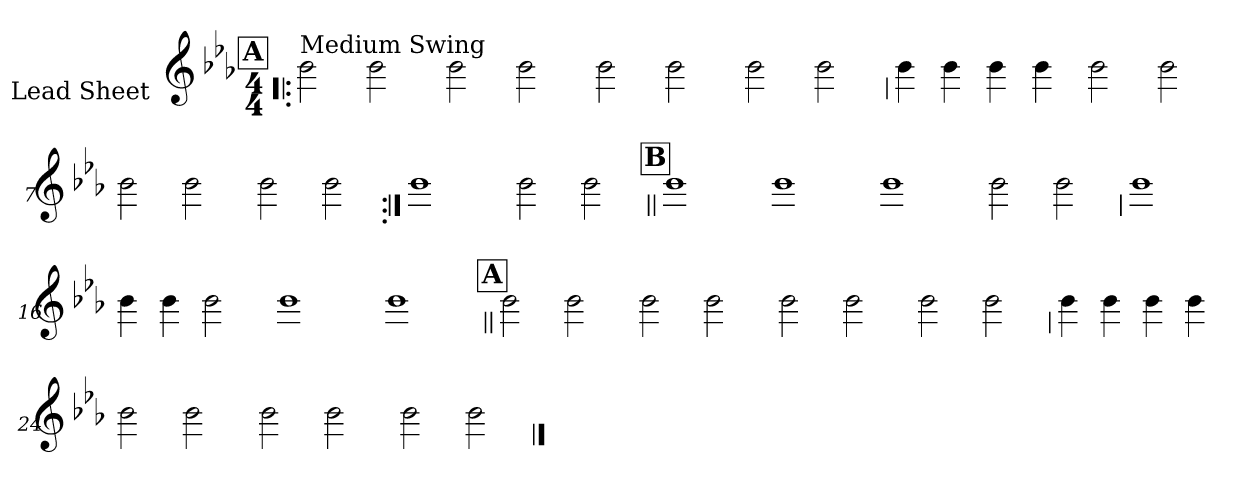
**kern
*part1
*staff1
*I"Lead Sheet
*stria0
*clefG2
*k[b-e-a-]
*E-:
*M4/4
!!LO:REH:place=s1:a:t=A
=1!|:
!LO:TX:a:t=Medium Swing
2b-
2b-
=2-
2b-
2b-
=3-
2b-
2b-
=4-
2b-
2b-
!!LO:LB:g=z
=5
4b-
4b-
4b-
4b-
=6-
2b-
2b-
=7-
2b-
2b-
=8-
2b-
2b-
!!LO:LB:g=z
=9:|!
1b-
=10-
2b-
2b-
!!LO:LB:g=z
!!LO:REH:place=s1:a:t=B
=11||
1b-
=12-
1b-
=13-
1b-
=14-
2b-
2b-
!!LO:LB:g=z
=15
1b-
=16-
4b-
4b-
2b-
=17-
1b-
=18-
1b-
!!LO:LB:g=z
!!LO:REH:place=s1:a:t=A
=19||
2b-
2b-
=20-
2b-
2b-
=21-
2b-
2b-
=22-
2b-
2b-
!!LO:LB:g=z
=23
4b-
4b-
4b-
4b-
=24-
2b-
2b-
=25-
2b-
2b-
=26-
2b-
2b-
==
*-
